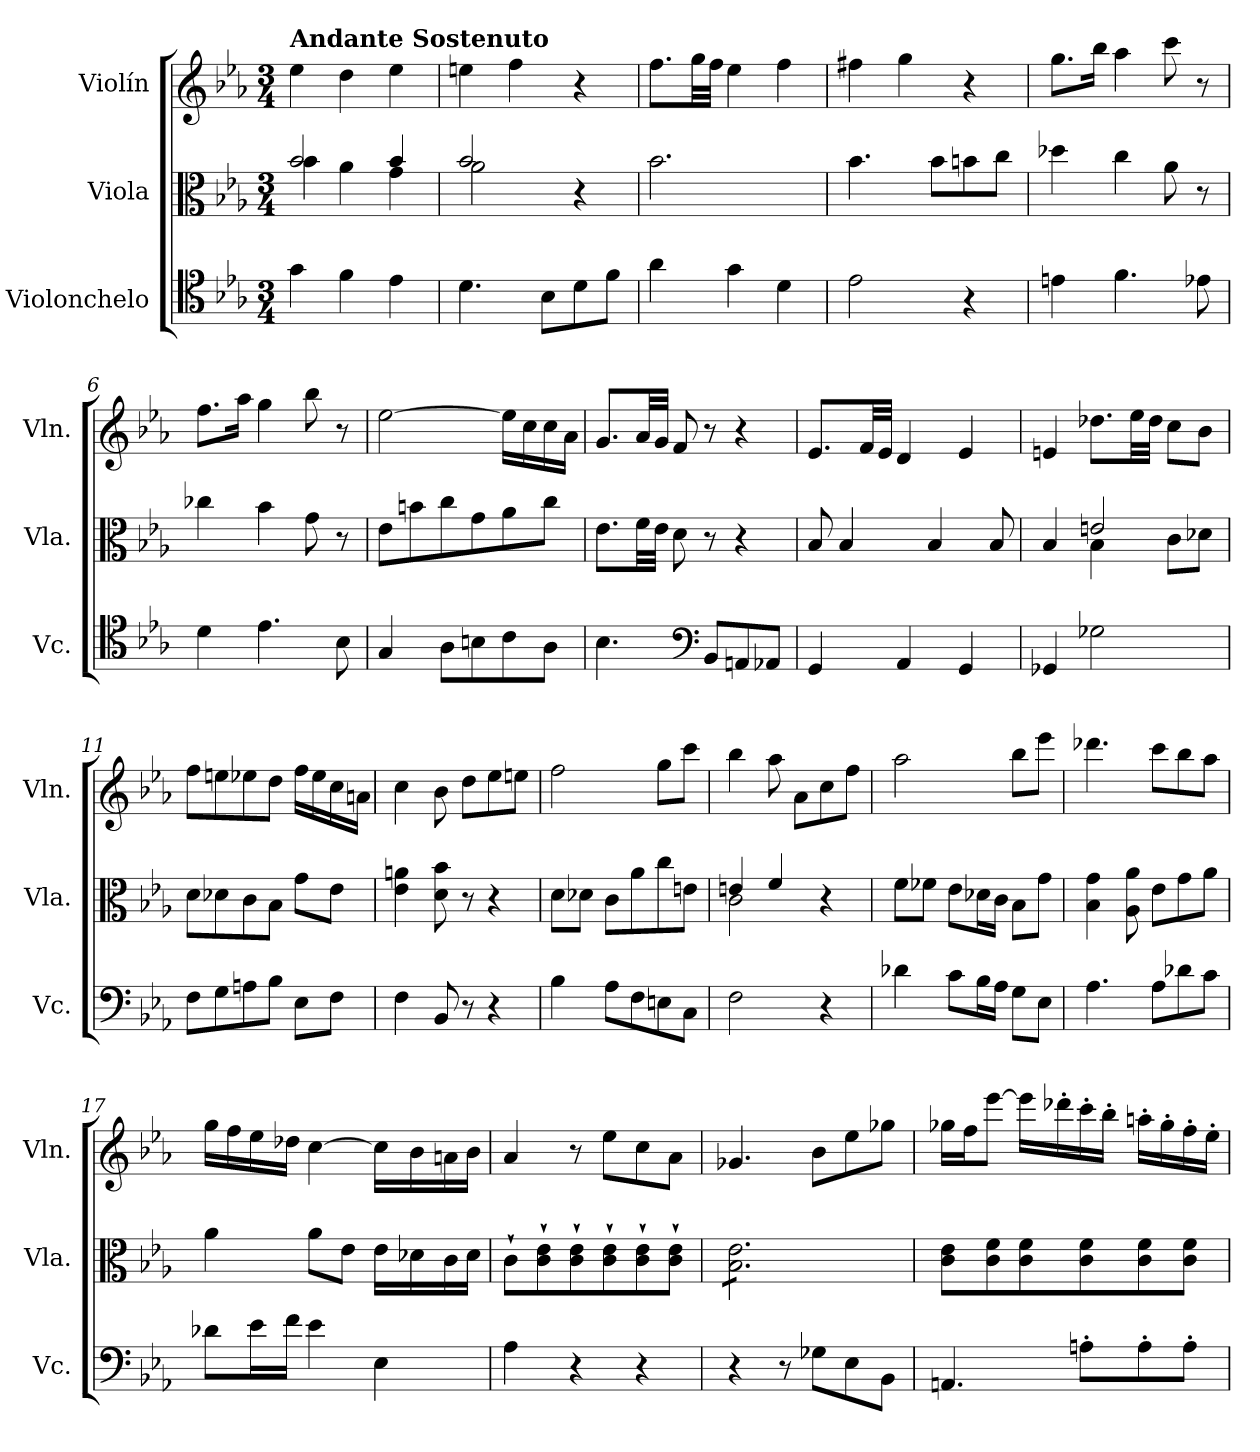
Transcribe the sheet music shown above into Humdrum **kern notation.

**kern	**kern	**kern
*part3	*part2	*part1
*staff3	*staff2	*staff1
*I"Violonchelo	*I"Viola	*I"Violín
*I'Vc.	*I'Vla.	*I'Vln.
*clefC4	*clefC3	*clefG2
*k[b-e-a-]	*k[b-e-a-]	*k[b-e-a-]
*M3/4	*M3/4	*M3/4
=1	=1	=1
*	*^	*
!	!	!	!LO:TX:a:B:t=Andante Sostenuto
4g\	2b-/	4b-\	4ee-\
4f\	.	4a-\	4dd\
4e-\	4b-/	4g\	4ee-\
=2	=2	=2	=2
4.d\	2b-/	2a-\	4een\
.	.	.	4ff\
8B-\L	.	.	.
8d\	4r	4ryy	4r
8f\J	.	.	.
*	*v	*v	*
=3	=3	=3
4a-\	2.b-\	8.ff\L
.	.	32gg\LL
.	.	32ff\JJJ
4g\	.	4ee-\
4d\	.	4ff\
=4	=4	=4
2e-\	4.b-\	4ff#X\
.	.	4gg\
.	8b-\L	.
4r	8bn\	4r
.	8cc\J	.
=5	=5	=5
4en\	4dd-X\	8.gg\L
.	.	16bb-\Jk
4.f\	4cc\	4aa-\
.	8a-\	8ccc\
8e-X\	8r	8r
=6	=6	=6
4d\	4cc-X\	8.ff\L
.	.	16aa-\Jk
4.e-\	4b-\	4gg\
.	8g\	8bb-\
8B-\	8r	8r
!!LO:LB:g=z
=7	=7	=7
4G/	8e-\L	[2ee-\
.	8bn\	.
8A-\L	8cc\	.
8Bn\	8g\	.
8c\	8a-\	16ee-\LL]
.	.	16cc\
8A-\J	8cc\J	16cc\
.	.	16a-\JJ
=8	=8	=8
4.B-\	8.e-\L	8.g/L
.	32f\LL	32a-/LL
.	32e-\JJJ	32g/JJJ
.	8d\	8f/
*clefF4	*	*
8BB-/L	8r	8r
8AAn/	4r	4r
8AA-X/J	.	.
=9	=9	=9
4GG/	8B-/	8.e-/L
.	4B-/	.
.	.	32f/LL
.	.	32e-/JJJ
4AA-/	.	4d/
.	4B-/	.
4GG/	.	4e-/
.	8B-/	.
=10	=10	=10
*	*^	*
4GG-X/	4B-/	4ryy	4en/
2G-X\	2en/	4B-\	8.dd-X\L
.	.	.	32ee-\LL
.	.	.	32dd-\JJJ
.	.	8c\L	8cc\L
.	.	8d-X\J	8b-\J
*	*v	*v	*
=11	=11	=11
8F\L	8d\L	8ff\L
8G\	8d-X\	8een\
8An\	8c\	8ee-X\
8B-\J	8B-\J	8dd\J
8E-\L	8g\L	16ff\LL
.	.	16ee-\
8F\J	8e-\J	16cc\
.	.	16an\JJ
!!LO:LB:g=z
=12	=12	=12
4F\	4e-\ 4an\	4cc\
8BB-/	8d\ 8b-\	8b-\
8r	8r	8dd\L
4r	4r	8ee-\
.	.	8een\J
=13	=13	=13
4B-\	8d\L	2ff\
.	8d-X\J	.
8A-\L	8c\L	.
8F\	8a-\	.
8En\	8cc\	8gg\L
8C\J	8en\J	8ccc\J
=14	=14	=14
*	*^	*
2F\	4en/	2c\	4bb-\
.	4f/	.	8aa-\
.	.	.	8a-\L
4r	4r	4ryy	8cc\
.	.	.	8ff\J
*	*v	*v	*
=15	=15	=15
4d-X\	8f\L	2aa-\
.	8f-X\J	.
8c\L	8e-\L	.
16B-\L	16d-X\L	.
16A-\JJ	16c\JJ	.
8G\L	8B-\L	8bb-\L
8E-\J	8g\J	8eee-\J
=16	=16	=16
4.A-\	4B-\ 4g\	4.ddd-X\
.	8A-\ 8a-\	.
8A-\L	8e-\L	8ccc\L
8d-X\	8g\	8bb-\
8c\J	8a-\J	8aa-\J
!!LO:PB:g=z
=17	=17	=17
8d-X\L	4a-\	16gg\LL
.	.	16ff\
16e-\L	.	16ee-\
16f\JJ	.	16dd-X\JJ
4e-\	8a-\L	[4cc\
.	8e-\J	.
4E-\	16e-\LL	16cc\LL]
.	16d-X\	16b-\
.	16c\	16an\
.	16d-\JJ	16b-\JJ
=18	=18	=18
4A-\	8c`\L	4a-/
.	8c\` 8e-\`	.
4r	8c\` 8e-\`	8r
.	8c\` 8e-\`	8ee-\L
4r	8c\` 8e-\`	8cc\
.	8c\` 8e-\`J	8a-\J
=19	=19	=19
*	*tremolo	*
4r	8B-\ 8e-\L	4.g-X/
.	8B-\ 8e-\	.
8r	8B-\ 8e-\	.
8G-X\L	8B-\ 8e-\	8b-\L
8E-\	8B-\ 8e-\	8ee-\
8BB-\J	8B-\ 8e-\J	8gg-X\J
*	*Xtremolo	*
=20	=20	=20
4.AAn/	8c\ 8e-\L	16gg-X\LL
.	.	16ff\J
.	8c\ 8f\	[8eee-\J
.	8c\ 8f\	16eee-\LL]
.	.	16ddd-X'\
8An'\L	8c\ 8f\	16ccc'\
.	.	16bb-'\JJ
8A'\	8c\ 8f\	16aan'\LL
.	.	16gg-'\
8A'\J	8c\ 8f\J	16ff'\
.	.	16ee-'\JJ
=	=	=
*-	*-	*-
